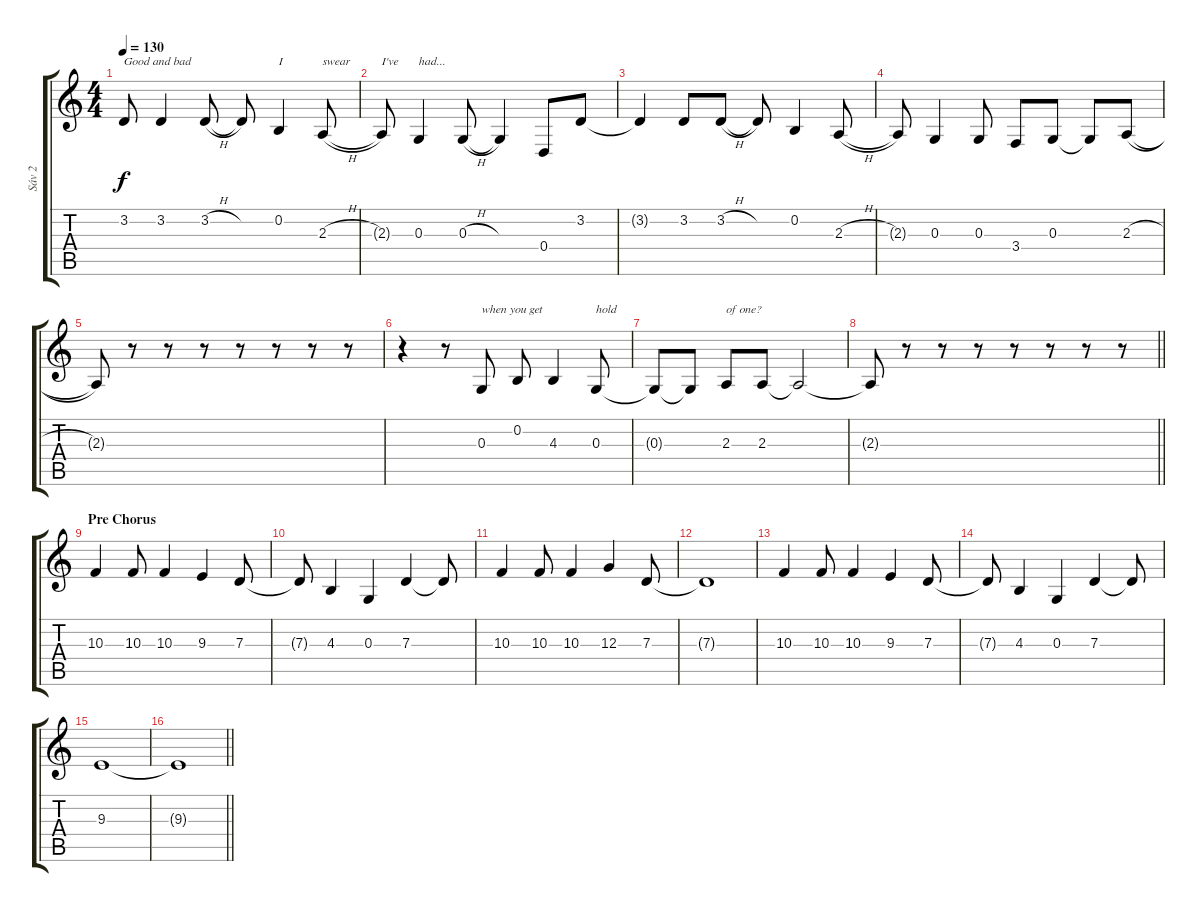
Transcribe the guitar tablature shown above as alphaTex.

\track ("Sáv 2" "Sáv 2") {instrument altosax}
\staff {score tabs}
\tuning (E4 B3 G3 D3 A2 E2) {hide}
\ts (4 4)
\tempo 130
\clef g2
\ks c
3.2.8{txt "Good and bad" dy f} 3.2.4 3.2{h}.8 3.2{t}.8 0.2.4{txt "I"} 2.3{h}.8{txt "swear"} |
2.3{t}.8{txt "I've"} 0.3.4{txt "had..."} 0.3{h}.8 0.3{t}.4 0.4.8 3.2.8 |
3.2{t}.4 3.2.8 3.2{h}.8 3.2{t}.8 0.2.4 2.3{h}.8 |
2.3{t}.8 0.3.4 0.3.8 3.4.8 0.3.8 0.3{t}.8 2.3{h}.8 |
2.3{t}.8 r.8 r.8 r.8 r.8 r.8 r.8 r.8 |
r.4 r.8 0.3.8{txt "when you get"} 0.2.8 4.3.4 0.3.8{txt "hold"} |
0.3{t}.8 0.3{t}.8 2.3.8{txt "of one?"} 2.3.8 2.3{t}.2 |
\barLineRight lightlight
2.3{t}.8 r.8 r.8 r.8 r.8 r.8 r.8 r.8 |
\section ("" "Pre Chorus")
10.3.4 10.3.8 10.3.4 9.3.4 7.3.8 |
7.3{t}.8 4.3.4 0.3.4 7.3.4 7.3{t}.8 |
10.3.4 10.3.8 10.3.4 12.3.4 7.3.8 |
7.3{t}.1 |
10.3.4 10.3.8 10.3.4 9.3.4 7.3.8 |
7.3{t}.8 4.3.4 0.3.4 7.3.4 7.3{t}.8 |
9.3.1 |
\barLineRight lightlight
9.3{t}.1
